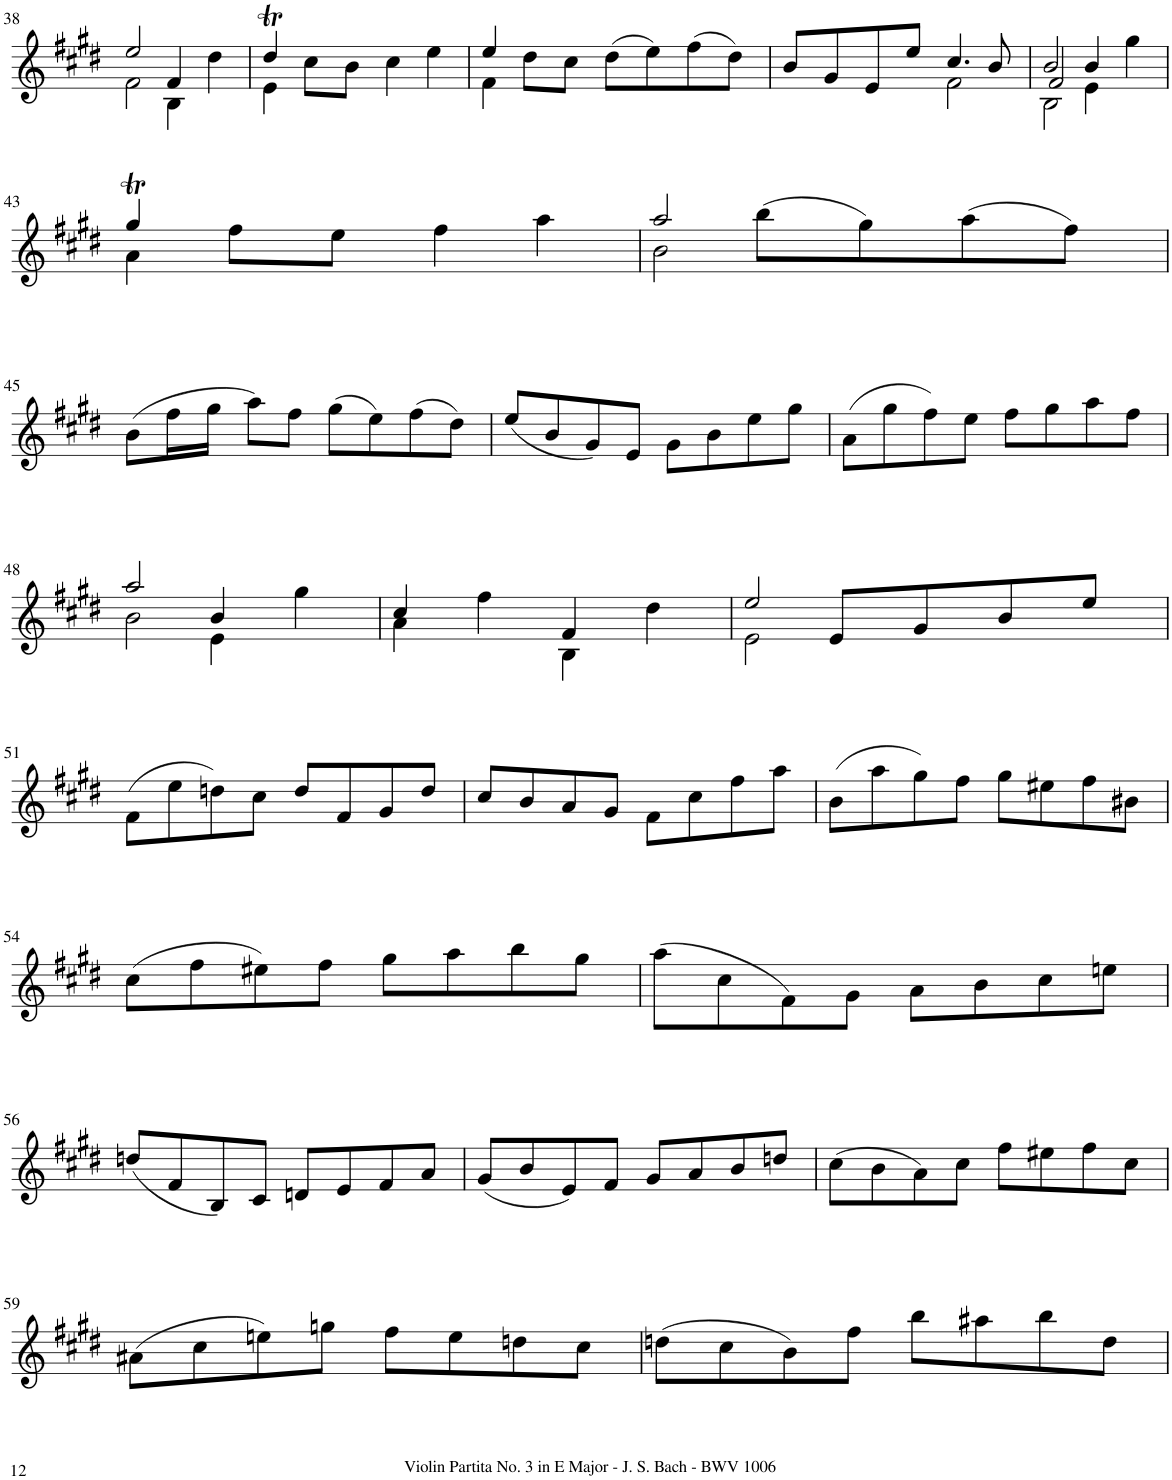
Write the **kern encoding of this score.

**kern
*part1
*staff1
*I"Violin
*I'Vln.
!!LO:PB:g=z
*clefG2
*k[f#c#g#d#]
*M2/2
*met(c|)
=38
*^
2ee/	2f#\
4f#/	4B\
4dd#\	4ryy
=39	=39
4dd#t/	4e\
8cc#\L	4ryy
8b\J	.
4cc#\	2ryy
4ee\	.
=40	=40
4ee/	4f#\
8dd#\L	4ryy
8cc#\J	.
(8dd#\L	2ryy
8ee\)	.
(8ff#\	.
8dd#\J)	.
=41	=41
8b/L	2ryy
8g#/	.
8e/	.
8ee/J	.
4.cc#/	2f#\
8b/	.
=42	=42
*	*^
2b/	2B\	2f#/
4b/	4e\	2ryy
4gg#\	4ryy	.
*	*v	*v
!!LO:LB:g=z
=43	=43
4gg#t/	4a\
8ff#\L	4ryy
8ee\J	.
4ff#\	2ryy
4aa\	.
=44	=44
2aa/	2b\
(8bb\L	2ryy
8gg#\)	.
(8aa\	.
8ff#\J)	.
*v	*v
!!LO:LB:g=z
=45
(8b\L
16ff#\L
16gg#\JJ
8aa\L)
8ff#\J
(8gg#\L
8ee\)
(8ff#\
8dd#\J)
=46
(8ee/L
8b/
8g#/)
8e/J
8g#\L
8b\
8ee\
8gg#\J
=47
(8a\L
8gg#\
8ff#\)
8ee\J
8ff#\L
8gg#\
8aa\
8ff#\J
!!LO:LB:g=z
=48
*^
2aa/	2b\
4b/	4e\
4gg#\	4ryy
=49	=49
4cc#/	4a\
4ff#\	4ryy
4f#/	4B\
4dd#\	4ryy
=50	=50
2ee/	2e\
8e/L	2ryy
8g#/	.
8b/	.
8ee/J	.
*v	*v
!!LO:LB:g=z
=51
(8f#\L
8ee\
8ddn\)
8cc#\J
8dd/L
8f#/
8g#/
8dd/J
=52
8cc#/L
8b/
8a/
8g#/J
8f#\L
8cc#\
8ff#\
8aa\J
=53
(8b\L
8aa\
8gg#\)
8ff#\J
8gg#\L
8ee#X\
8ff#\
8b#X\J
!!LO:LB:g=z
=54
(8cc#\L
8ff#\
8ee#X\)
8ff#\J
8gg#\L
8aa\
8bb\
8gg#\J
=55
(8aa\L
8cc#\
8f#\)
8g#\J
8a\L
8b\
8cc#\
8een\J
!!LO:LB:g=z
=56
(8ddn/L
8f#/
8B/)
8c#/J
8dn/L
8e/
8f#/
8a/J
=57
(8g#/L
8b/
8e/)
8f#/J
8g#/L
8a/
8b/
8ddn/J
=58
(8cc#\L
8b\
8a\)
8cc#\J
8ff#\L
8ee#X\
8ff#\
8cc#\J
!!LO:LB:g=z
=59
(8a#X\L
8cc#\
8een\)
8ggn\J
8ff#\L
8ee\
8ddn\
8cc#\J
=60
(8ddn\L
8cc#\
8b\)
8ff#\J
8bb\L
8aa#X\
8bb\
8dd\J
=
*-
